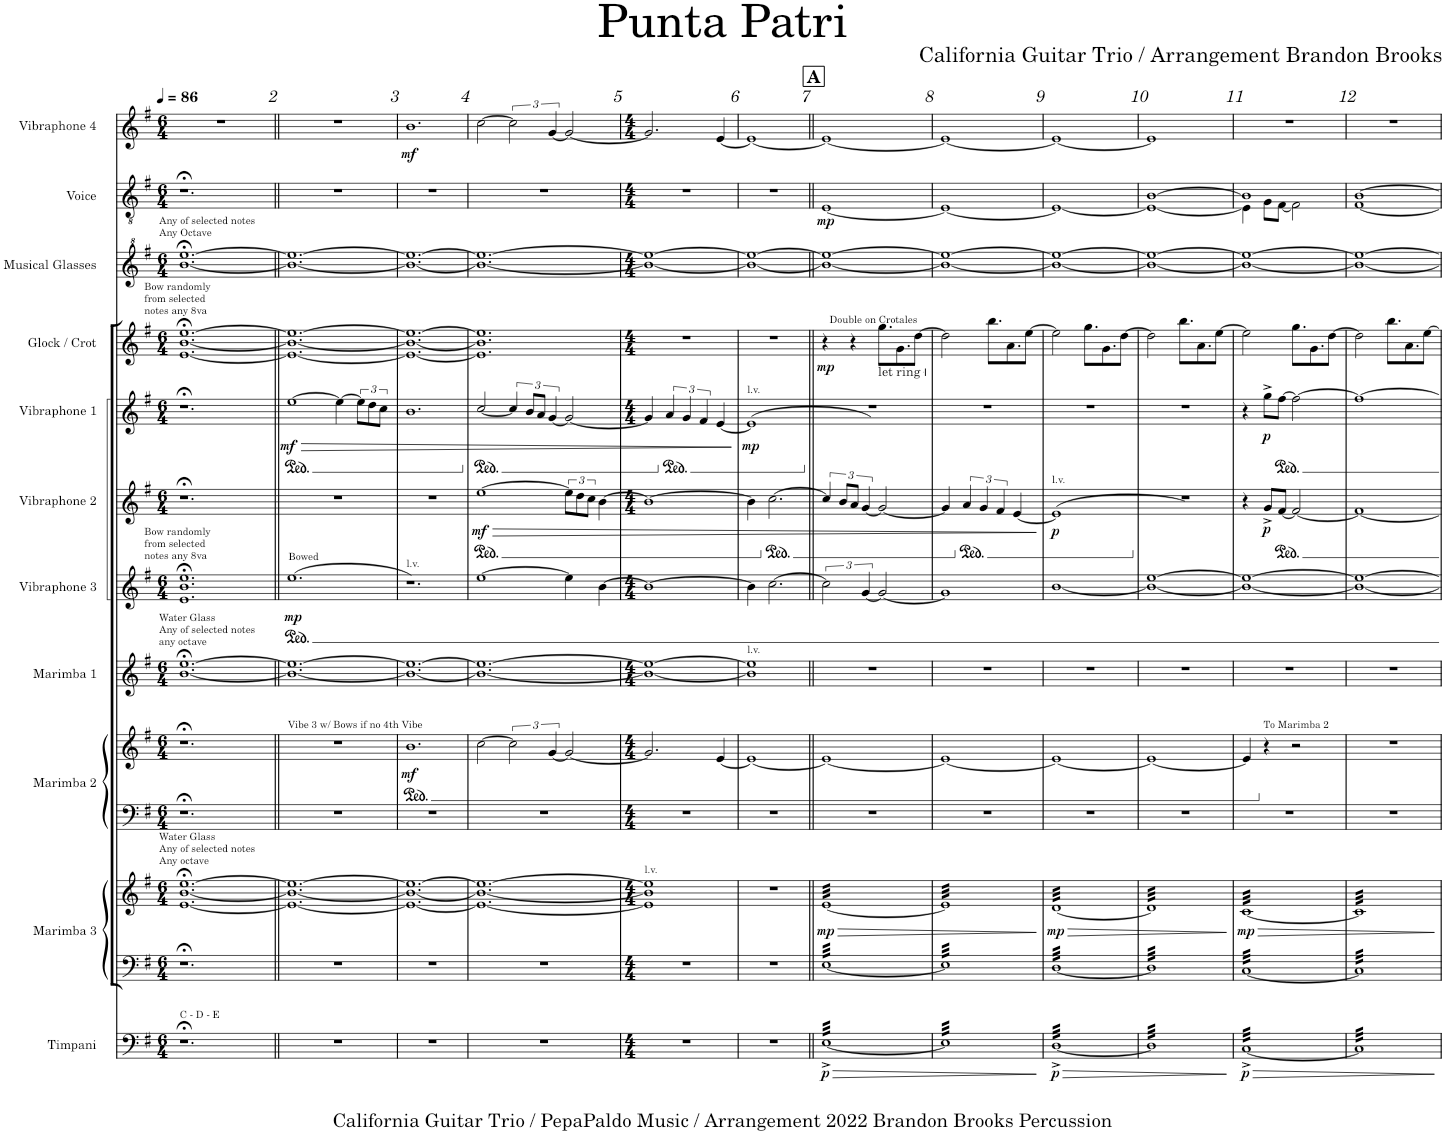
**kern	**dynam	**kern	**kern	**dynam	**kern	**kern	**dynam	**kern	**kern	**dynam	**kern	**dynam	**kern	**dynam	**kern	**dynam	**kern	**kern	**dynam	**kern	**dynam
*part11	*part11	*part10	*part10	*part10	*part9	*part9	*part9	*part8	*part7	*part7	*part6	*part6	*part5	*part5	*part4	*part4	*part3	*part2	*part2	*part1	*part1
*staff13	*staff13	*staff12	*staff11	*staff11/12	*staff10	*staff9	*staff9/10	*staff8	*staff7	*staff7	*staff6	*staff6	*staff5	*staff5	*staff4	*staff4	*staff3	*staff2	*staff2	*staff1	*staff1
*I"Timpani	*	*I"Marimba 3	*	*	*I"Marimba 2	*	*	*I"Marimba 1	*I"Vibraphone 3	*	*I"Vibraphone 2	*	*I"Vibraphone 1	*	*I"Glock / Crot	*	*I"Musical Glasses	*I"Voice	*	*I"Vibraphone 4	*
*I'Timp.	*	*I'Mrm. 3	*	*	*I'Mrm. 2	*	*	*I'Mrm. 1	*I'Vib. 3	*	*I'Vib. 2	*	*I'Vib. 1	*	*I'Glock / Crot	*	*I'Mu. Gla.	*I'V.	*	*I'Vib. 4	*
*clefF4	*	*clefF4	*clefG2	*	*clefF4	*clefG2	*	*clefG2	*clefG2	*	*clefG2	*	*clefG2	*	*clefG2	*	*clefG^2	*clefGv2	*	*clefG2	*
*	*	*	*	*	*	*	*	*	*	*	*	*	*	*	*Trd-14c-24	*	*	*	*	*	*
*k[f#]	*	*k[f#]	*k[f#]	*	*k[f#]	*k[f#]	*	*k[f#]	*k[f#]	*	*k[f#]	*	*k[f#]	*	*k[f#]	*	*k[f#]	*k[f#]	*	*k[f#]	*
*M6/4	*	*M6/4	*M6/4	*	*M6/4	*M6/4	*	*M6/4	*M6/4	*	*M6/4	*	*M6/4	*	*M6/4	*	*M6/4	*M6/4	*	*M6/4	*
*MM86	*	*MM86	*MM86	*	*MM86	*MM86	*	*MM86	*MM86	*	*MM86	*	*MM86	*	*MM86	*	*MM86	*MM86	*	*MM86	*
=1	=1	=1	=1	=1	=1	=1	=1	=1	=1	=1	=1	=1	=1	=1	=1	=1	=1	=1	=1	=1	=1
!	!	!	!	!	!	!	!	!	!	!	!	!	!	!	!	!	!LO:TX:a:t=Any of selected notes	!	!	!	!
!	!	!	!	!	!	!	!	!	!	!	!	!	!	!	!	!	!LO:TX:a:t=Any Octave	!	!	!	!
!	!	!	!	!	!	!	!	!	!	!	!	!	!	!	!LO:TX:a:t=Bow randomly	!	!	!	!	!	!
!	!	!	!	!	!	!	!	!	!	!	!	!	!	!	!LO:TX:a:t=from selected	!	!	!	!	!	!
!	!	!	!	!	!	!	!	!	!	!	!	!	!	!	!LO:TX:a:t=notes any 8va	!	!	!	!	!	!
!	!	!	!	!	!	!	!	!	!LO:TX:a:t=Bow randomly	!	!	!	!	!	!	!	!	!	!	!	!
!	!	!	!	!	!	!	!	!	!LO:TX:a:t=from selected	!	!	!	!	!	!	!	!	!	!	!	!
!	!	!	!	!	!	!	!	!	!LO:TX:a:t=notes any 8va	!	!	!	!	!	!	!	!	!	!	!	!
!	!	!	!	!	!	!	!	!LO:TX:a:t=Water Glass	!	!	!	!	!	!	!	!	!	!	!	!	!
!	!	!	!	!	!	!	!	!LO:TX:a:t=Any of selected notes	!	!	!	!	!	!	!	!	!	!	!	!	!
!	!	!	!	!	!	!	!	!LO:TX:a:t=any octave	!	!	!	!	!	!	!	!	!	!	!	!	!
!	!	!	!LO:TX:a:t=Water Glass	!	!	!	!	!	!	!	!	!	!	!	!	!	!	!	!	!	!
!	!	!	!LO:TX:a:t=Any of selected notes	!	!	!	!	!	!	!	!	!	!	!	!	!	!	!	!	!	!
!	!	!	!LO:TX:a:t=Any octave	!	!	!	!	!	!	!	!	!	!	!	!	!	!	!	!	!	!
!LO:TX:a:t=C - D - E	!	!	!	!	!	!	!	!	!	!	!	!	!	!	!	!	!	!	!	!	!
1.r;<	.	1.r;<	[1.e;< [1.b;< [1.ee;<	.	1.r;<	1.r;<	.	[1.b;< [1.ee;<	1.e;< 1.b;< 1.ee;<	.	1.r;<	.	1.r;<	.	[1.e;< [1.b;< [1.ee;<	.	[1.bb;< [1.eee;<	1.r;<	.	1.r	.
=2||	=2||	=2||	=2||	=2||	=2||	=2||	=2||	=2||	=2||	=2||	=2||	=2||	=2||	=2||	=2||	=2||	=2||	=2||	=2||	=2||	=2||
*	*	*	*	*	*	*	*	*	*	*	*	*	*ped	*	*	*	*	*	*	*	*
!	!	!	!	!	!	!	!	!	!LO:TX:a:t=Bowed	!	!	!	!	!	!	!	!	!	!	!	!
!	!	!	!	!	!	!LO:TX:a:t=Vibe 3 w/ Bows if no 4th Vibe	!	!	!	!	!	!	!	!	!	!	!	!	!	!	!
!	!	!	!	!	!	!	!	!	!	!LO:DY:b	!	!	!	!LO:DY:b	!	!	!	!	!	!	!
1.r	.	1.r	1.e_ 1.b_ 1.ee_	.	1.r	1.r	.	1.b_ 1.ee_	(>1.ee	mp	1.r	.	[1ee	mf	1.e_ 1.b_ 1.ee_	.	1.bb_ 1.eee_	1.r	.	1.r	.
!	!	!	!	!	!	!	!	!	!	!	!	!	!	!LO:HP:b	!	!	!	!	!	!	!
.	.	.	.	.	.	.	.	.	.	.	.	.	4ee\_	>	.	.	.	.	.	.	.
.	.	.	.	.	.	.	.	.	.	.	.	.	12ee\L]	.	.	.	.	.	.	.	.
.	.	.	.	.	.	.	.	.	.	.	.	.	12dd\	.	.	.	.	.	.	.	.
.	.	.	.	.	.	.	.	.	.	.	.	.	12cc\J	.	.	.	.	.	.	.	.
=3	=3	=3	=3	=3	=3	=3	=3	=3	=3	=3	=3	=3	=3	=3	=3	=3	=3	=3	=3	=3	=3
!	!	!	!	!	!	!	!	!	!LO:TX:a:t=l.v.	!	!	!	!	!	!	!	!	!	!	!	!
!	!	!	!	!	!	!	!LO:DY:b	!	!	!	!	!	!	!	!	!	!	!	!	!	!LO:DY:b
1.r	.	1.r	1.e_ 1.b_ 1.ee_	.	1.r	1.b	mf	1.b_ 1.ee_	1.r)	.	1.r	.	1.b	.	1.e_ 1.b_ 1.ee_	.	1.bb_ 1.eee_	1.r	.	1.b	mf
=4	=4	=4	=4	=4	=4	=4	=4	=4	=4	=4	=4	=4	=4	=4	=4	=4	=4	=4	=4	=4	=4
*	*	*	*	*	*	*	*	*	*	*	*	*	*Xped	*	*	*	*	*	*	*	*
*	*	*	*	*	*	*	*	*	*	*	*	*	*ped	*	*	*	*	*	*	*	*
!	!	!	!	!	!	!	!	!	!	!	!	!LO:DY:b	!	!	!	!	!	!	!	!	!
1.r	.	1.r	1.e_ 1.b_ 1.ee_	.	1.r	[2cc\	.	1.b_ 1.ee_	[1ee	.	[1ee	mf	[2cc/	.	1.e] 1.b] 1.ee]	.	1.bb_ 1.eee_	1.r	.	[2cc\	.
.	.	.	.	.	.	3cc\]	.	.	.	.	.	.	6cc/]	.	.	.	.	.	.	3cc\]	.
.	.	.	.	.	.	.	.	.	.	.	.	.	12b/L	.	.	.	.	.	.	.	.
.	.	.	.	.	.	.	.	.	.	.	.	.	12a/J	.	.	.	.	.	.	.	.
.	.	.	.	.	.	[6g/	.	.	.	.	.	.	[6g/	.	.	.	.	.	.	[6g/	.
!	!	!	!	!	!	!	!	!	!	!	!	!LO:HP:b	!	!	!	!	!	!	!	!	!
.	.	.	.	.	.	2g/_	.	.	4ee\]	.	12ee\L]	>	2g/_	.	.	.	.	.	.	2g/_	.
.	.	.	.	.	.	.	.	.	.	.	12dd\	.	.	.	.	.	.	.	.	.	.
.	.	.	.	.	.	.	.	.	.	.	12cc\J	.	.	.	.	.	.	.	.	.	.
.	.	.	.	.	.	.	.	.	[4b\	.	[4b\	.	.	.	.	.	.	.	.	.	.
=5	=5	=5	=5	=5	=5	=5	=5	=5	=5	=5	=5	=5	=5	=5	=5	=5	=5	=5	=5	=5	=5
*M4/4	*	*M4/4	*M4/4	*	*M4/4	*M4/4	*	*M4/4	*M4/4	*	*M4/4	*	*M4/4	*	*M4/4	*	*M4/4	*M4/4	*	*M4/4	*
!	!	!	!LO:TX:a:t=l.v.	!	!	!	!	!	!	!	!	!	!	!	!	!	!	!	!	!	!
1r	.	1r	1e] 1b] 1ee]	.	1r	2.g/]	.	1b_ 1ee_	1b_	.	1b_	.	4g/]	.	1r	.	1bb_ 1eee_	1r	.	2.g/]	.
*	*	*	*	*	*	*	*	*	*	*	*	*	*Xped	*	*	*	*	*	*	*	*
*	*	*	*	*	*	*	*	*	*	*	*	*	*ped	*	*	*	*	*	*	*	*
.	.	.	.	.	.	.	.	.	.	.	.	.	6a/	.	.	.	.	.	.	.	.
.	.	.	.	.	.	.	.	.	.	.	.	.	6g/	.	.	.	.	.	.	.	.
.	.	.	.	.	.	.	.	.	.	.	.	.	6f#/	.	.	.	.	.	.	.	.
.	.	.	.	.	.	[4e/	.	.	.	.	.	.	[4e/	.	.	.	.	.	.	[4e/	.
.	.	.	.	.	.	.	.	.	.	.	.	.	.	]	.	.	.	.	.	.	.
=6	=6	=6	=6	=6	=6	=6	=6	=6	=6	=6	=6	=6	=6	=6	=6	=6	=6	=6	=6	=6	=6
!	!	!	!	!	!	!	!	!	!	!	!	!	!LO:TX:a:t=l.v.	!	!	!	!	!	!	!	!
!	!	!	!	!	!	!	!	!LO:TX:a:t=l.v.	!	!	!	!	!	!	!	!	!	!	!	!	!
!	!	!	!	!	!	!	!	!	!	!	!	!	!	!LO:DY:b	!	!	!	!	!	!	!
1r	.	1r	1r	.	1r	1e_	.	1b] 1ee]	4b\]	.	4b\]	.	(>1e]	mp	1r	.	1bb_ 1eee_	1r	.	1e_	.
.	.	.	.	.	.	.	.	.	[2.cc\	.	[2.cc\	.	.	.	.	.	.	.	.	.	.
!!LO:REH:place=s1:a:B:cj:fs=14:t=A
=7||	=7||	=7||	=7||	=7||	=7||	=7||	=7||	=7||	=7||	=7||	=7||	=7||	=7||	=7||	=7||	=7||	=7||	=7||	=7||	=7||	=7||
!	!LO:HP:b	!	!	!LO:HP:b	!	!	!	!	!	!	!	!	!	!	!	!	!	!	!	!	!
*	*	*	*	*	*	*	*	*	*	*	*	*	*Xped	*	*	*	*	*	*	*	*
*	*	*	*	*	*	*	*	*	*	*	*	*	*	*	*	*	*	*^	*	*	*
!	!LO:DY:n=1:b	!	!	!LO:DY:n=1:b	!	!	!	!	!	!	!	!	!	!	!	!LO:DY:b	!	!	!	!LO:DY:b	!	!
*tremolo	*	*	*	*	*	*	*	*	*	*	*	*	*	*	*	*	*	*	*	*	*	*
*	*	*tremolo	*	*	*	*	*	*	*	*	*	*	*	*	*	*	*	*	*	*	*	*
*	*	*	*tremolo	*	*	*	*	*	*	*	*	*	*	*	*	*	*	*	*	*	*	*
[32E^LLL	> p	[32ELLL	[32eLLL	> mp	1r	1e_	.	1r	3cc\]	.	6cc/]	.	1r)	.	4r	mp	1bb_ 1eee_	1ryy	[1E	mp	1e_	.
32E^	.	32E	32e	.	.	.	.	.	.	.	.	.	.	.	.	.	.	.	.	.	.	.
32E^	.	32E	32e	.	.	.	.	.	.	.	.	.	.	.	.	.	.	.	.	.	.	.
32E^	.	32E	32e	.	.	.	.	.	.	.	.	.	.	.	.	.	.	.	.	.	.	.
32E^	.	32E	32e	.	.	.	.	.	.	.	.	.	.	.	.	.	.	.	.	.	.	.
32E^	.	32E	32e	.	.	.	.	.	.	.	.	.	.	.	.	.	.	.	.	.	.	.
.	.	.	.	.	.	.	.	.	.	.	12b/L	.	.	.	.	.	.	.	.	.	.	.
32E^	.	32E	32e	.	.	.	.	.	.	.	.	.	.	.	.	.	.	.	.	.	.	.
32E^	.	32E	32e	.	.	.	.	.	.	.	.	.	.	.	.	.	.	.	.	.	.	.
32E^	.	32E	32e	.	.	.	.	.	.	.	12a/J	.	.	.	4r	.	.	.	.	.	.	.
32E^	.	32E	32e	.	.	.	.	.	.	.	.	.	.	.	.	.	.	.	.	.	.	.
32E^	.	32E	32e	.	.	.	.	.	.	.	.	.	.	.	.	.	.	.	.	.	.	.
.	.	.	.	.	.	.	.	.	[6g/	.	[6g/	.	.	.	.	.	.	.	.	.	.	.
32E^	.	32E	32e	.	.	.	.	.	.	.	.	.	.	.	.	.	.	.	.	.	.	.
32E^	.	32E	32e	.	.	.	.	.	.	.	.	.	.	.	.	.	.	.	.	.	.	.
32E^	.	32E	32e	.	.	.	.	.	.	.	.	.	.	.	.	.	.	.	.	.	.	.
32E^	.	32E	32e	.	.	.	.	.	.	.	.	.	.	.	.	.	.	.	.	.	.	.
32E^	.	32E	32e	.	.	.	.	.	.	.	.	.	.	.	.	.	.	.	.	.	.	.
!	!	!	!	!	!	!	!	!	!	!	!	!	!	!	!LO:TX:a:t=Double on Crotales	!	!	!	!	!	!	!
!	!	!	!	!	!	!	!	!	!	!	!	!	!	!	!LO:TX:b:t=let ring	!	!	!	!	!	!	!
32E^	.	32E	32e	.	.	.	.	.	2g/_	.	2g/_	.	.	.	8.gg\L	.	.	.	.	.	.	.
32E^	.	32E	32e	.	.	.	.	.	.	.	.	.	.	.	.	.	.	.	.	.	.	.
32E^	.	32E	32e	.	.	.	.	.	.	.	.	.	.	.	.	.	.	.	.	.	.	.
32E^	.	32E	32e	.	.	.	.	.	.	.	.	.	.	.	.	.	.	.	.	.	.	.
32E^	.	32E	32e	.	.	.	.	.	.	.	.	.	.	.	.	.	.	.	.	.	.	.
32E^	.	32E	32e	.	.	.	.	.	.	.	.	.	.	.	.	.	.	.	.	.	.	.
32E^	.	32E	32e	.	.	.	.	.	.	.	.	.	.	.	8.g\	.	.	.	.	.	.	.
32E^	.	32E	32e	.	.	.	.	.	.	.	.	.	.	.	.	.	.	.	.	.	.	.
32E^	.	32E	32e	.	.	.	.	.	.	.	.	.	.	.	.	.	.	.	.	.	.	.
32E^	.	32E	32e	.	.	.	.	.	.	.	.	.	.	.	.	.	.	.	.	.	.	.
32E^	.	32E	32e	.	.	.	.	.	.	.	.	.	.	.	.	.	.	.	.	.	.	.
32E^	.	32E	32e	.	.	.	.	.	.	.	.	.	.	.	.	.	.	.	.	.	.	.
32E^	.	32E	32e	.	.	.	.	.	.	.	.	.	.	.	[8dd\J	.	.	.	.	.	.	.
32E^	.	32E	32e	.	.	.	.	.	.	.	.	.	.	.	.	.	.	.	.	.	.	.
32E^	.	32E	32e	.	.	.	.	.	.	.	.	.	.	.	.	.	.	.	.	.	.	.
32E^JJJ	.	32EJJJ	32eJJJ	.	.	.	.	.	.	.	.	.	.	.	.	.	.	.	.	.	.	.
=8	=8	=8	=8	=8	=8	=8	=8	=8	=8	=8	=8	=8	=8	=8	=8	=8	=8	=8	=8	=8	=8	=8
32E]LLL	.	32E]LLL	32e]LLL	.	1r	1e_	.	1r	1g]	.	4g/]	.	1r	.	2dd\]	.	1bb_ 1eee_	1ryy	1E_	.	1e_	.
32E	.	32E	32e	.	.	.	.	.	.	.	.	.	.	.	.	.	.	.	.	.	.	.
32E	.	32E	32e	.	.	.	.	.	.	.	.	.	.	.	.	.	.	.	.	.	.	.
32E	.	32E	32e	.	.	.	.	.	.	.	.	.	.	.	.	.	.	.	.	.	.	.
32E	.	32E	32e	.	.	.	.	.	.	.	.	.	.	.	.	.	.	.	.	.	.	.
32E	.	32E	32e	.	.	.	.	.	.	.	.	.	.	.	.	.	.	.	.	.	.	.
32E	.	32E	32e	.	.	.	.	.	.	.	.	.	.	.	.	.	.	.	.	.	.	.
32E	.	32E	32e	.	.	.	.	.	.	.	.	.	.	.	.	.	.	.	.	.	.	.
32E	.	32E	32e	.	.	.	.	.	.	.	6a/	.	.	.	.	.	.	.	.	.	.	.
32E	.	32E	32e	.	.	.	.	.	.	.	.	.	.	.	.	.	.	.	.	.	.	.
32E	.	32E	32e	.	.	.	.	.	.	.	.	.	.	.	.	.	.	.	.	.	.	.
32E	.	32E	32e	.	.	.	.	.	.	.	.	.	.	.	.	.	.	.	.	.	.	.
32E	.	32E	32e	.	.	.	.	.	.	.	.	.	.	.	.	.	.	.	.	.	.	.
32E	.	32E	32e	.	.	.	.	.	.	.	.	.	.	.	.	.	.	.	.	.	.	.
.	.	.	.	.	.	.	.	.	.	.	6g/	.	.	.	.	.	.	.	.	.	.	.
32E	.	32E	32e	.	.	.	.	.	.	.	.	.	.	.	.	.	.	.	.	.	.	.
32E	.	32E	32e	.	.	.	.	.	.	.	.	.	.	.	.	.	.	.	.	.	.	.
32E	.	32E	32e	.	.	.	.	.	.	.	.	.	.	.	8.bb\L	.	.	.	.	.	.	.
32E	.	32E	32e	.	.	.	.	.	.	.	.	.	.	.	.	.	.	.	.	.	.	.
32E	.	32E	32e	.	.	.	.	.	.	.	.	.	.	.	.	.	.	.	.	.	.	.
.	.	.	.	.	.	.	.	.	.	.	6f#/	.	.	.	.	.	.	.	.	.	.	.
32E	.	32E	32e	.	.	.	.	.	.	.	.	.	.	.	.	.	.	.	.	.	.	.
32E	.	32E	32e	.	.	.	.	.	.	.	.	.	.	.	.	.	.	.	.	.	.	.
32E	.	32E	32e	.	.	.	.	.	.	.	.	.	.	.	.	.	.	.	.	.	.	.
32E	.	32E	32e	.	.	.	.	.	.	.	.	.	.	.	8.a\	.	.	.	.	.	.	.
32E	.	32E	32e	.	.	.	.	.	.	.	.	.	.	.	.	.	.	.	.	.	.	.
32E	.	32E	32e	.	.	.	.	.	.	.	[4e/	.	.	.	.	.	.	.	.	.	.	.
32E	.	32E	32e	.	.	.	.	.	.	.	.	.	.	.	.	.	.	.	.	.	.	.
32E	.	32E	32e	.	.	.	.	.	.	.	.	.	.	.	.	.	.	.	.	.	.	.
32E	.	32E	32e	.	.	.	.	.	.	.	.	.	.	.	.	.	.	.	.	.	.	.
32E	.	32E	32e	.	.	.	.	.	.	.	.	.	.	.	[8ee\J	.	.	.	.	.	.	.
32E	.	32E	32e	.	.	.	.	.	.	.	.	.	.	.	.	.	.	.	.	.	.	.
32E	.	32E	32e	.	.	.	.	.	.	.	.	.	.	.	.	.	.	.	.	.	.	.
32EJJJ	.	32EJJJ	32eJJJ	.	.	.	.	.	.	.	.	.	.	.	.	.	.	.	.	.	.	.
*	*	*	*	*	*	*	*	*	*	*	*	*	*	*	*	*	*	*v	*v	*	*	*
.	]	.	.	]	.	.	.	.	.	.	.	]	.	.	.	.	.	.	.	.	.
=9	=9	=9	=9	=9	=9	=9	=9	=9	=9	=9	=9	=9	=9	=9	=9	=9	=9	=9	=9	=9	=9
!	!	!	!	!	!	!	!	!	!	!	!LO:TX:a:t=l.v.	!	!	!	!	!	!	!	!	!	!
!	!LO:HP:b	!	!	!LO:HP:b	!	!	!	!	!	!	!	!	!	!	!	!	!	!	!	!	!
*	*	*	*	*	*	*	*	*	*	*	*	*	*	*	*	*	*	*^	*	*	*
!	!LO:DY:n=1:b	!	!	!LO:DY:n=1:b	!	!	!	!	!	!	!	!LO:DY:b	!	!	!	!	!	!	!	!	!	!
[32D^LLL	> p	[32DLLL	[32dLLL	> mp	1r	1e_	.	1r	[<1b	.	(>1e]	p	1r	.	2ee\]	.	1bb_ 1eee_	1ryy	1E_	.	1e_	.
32D^	.	32D	32d	.	.	.	.	.	.	.	.	.	.	.	.	.	.	.	.	.	.	.
32D^	.	32D	32d	.	.	.	.	.	.	.	.	.	.	.	.	.	.	.	.	.	.	.
32D^	.	32D	32d	.	.	.	.	.	.	.	.	.	.	.	.	.	.	.	.	.	.	.
32D^	.	32D	32d	.	.	.	.	.	.	.	.	.	.	.	.	.	.	.	.	.	.	.
32D^	.	32D	32d	.	.	.	.	.	.	.	.	.	.	.	.	.	.	.	.	.	.	.
32D^	.	32D	32d	.	.	.	.	.	.	.	.	.	.	.	.	.	.	.	.	.	.	.
32D^	.	32D	32d	.	.	.	.	.	.	.	.	.	.	.	.	.	.	.	.	.	.	.
32D^	.	32D	32d	.	.	.	.	.	.	.	.	.	.	.	.	.	.	.	.	.	.	.
32D^	.	32D	32d	.	.	.	.	.	.	.	.	.	.	.	.	.	.	.	.	.	.	.
32D^	.	32D	32d	.	.	.	.	.	.	.	.	.	.	.	.	.	.	.	.	.	.	.
32D^	.	32D	32d	.	.	.	.	.	.	.	.	.	.	.	.	.	.	.	.	.	.	.
32D^	.	32D	32d	.	.	.	.	.	.	.	.	.	.	.	.	.	.	.	.	.	.	.
32D^	.	32D	32d	.	.	.	.	.	.	.	.	.	.	.	.	.	.	.	.	.	.	.
32D^	.	32D	32d	.	.	.	.	.	.	.	.	.	.	.	.	.	.	.	.	.	.	.
32D^	.	32D	32d	.	.	.	.	.	.	.	.	.	.	.	.	.	.	.	.	.	.	.
32D^	.	32D	32d	.	.	.	.	.	.	.	.	.	.	.	8.gg\L	.	.	.	.	.	.	.
32D^	.	32D	32d	.	.	.	.	.	.	.	.	.	.	.	.	.	.	.	.	.	.	.
32D^	.	32D	32d	.	.	.	.	.	.	.	.	.	.	.	.	.	.	.	.	.	.	.
32D^	.	32D	32d	.	.	.	.	.	.	.	.	.	.	.	.	.	.	.	.	.	.	.
32D^	.	32D	32d	.	.	.	.	.	.	.	.	.	.	.	.	.	.	.	.	.	.	.
32D^	.	32D	32d	.	.	.	.	.	.	.	.	.	.	.	.	.	.	.	.	.	.	.
32D^	.	32D	32d	.	.	.	.	.	.	.	.	.	.	.	8.g\	.	.	.	.	.	.	.
32D^	.	32D	32d	.	.	.	.	.	.	.	.	.	.	.	.	.	.	.	.	.	.	.
32D^	.	32D	32d	.	.	.	.	.	.	.	.	.	.	.	.	.	.	.	.	.	.	.
32D^	.	32D	32d	.	.	.	.	.	.	.	.	.	.	.	.	.	.	.	.	.	.	.
32D^	.	32D	32d	.	.	.	.	.	.	.	.	.	.	.	.	.	.	.	.	.	.	.
32D^	.	32D	32d	.	.	.	.	.	.	.	.	.	.	.	.	.	.	.	.	.	.	.
32D^	.	32D	32d	.	.	.	.	.	.	.	.	.	.	.	[8dd\J	.	.	.	.	.	.	.
32D^	.	32D	32d	.	.	.	.	.	.	.	.	.	.	.	.	.	.	.	.	.	.	.
32D^	.	32D	32d	.	.	.	.	.	.	.	.	.	.	.	.	.	.	.	.	.	.	.
32D^JJJ	.	32DJJJ	32dJJJ	.	.	.	.	.	.	.	.	.	.	.	.	.	.	.	.	.	.	.
=10	=10	=10	=10	=10	=10	=10	=10	=10	=10	=10	=10	=10	=10	=10	=10	=10	=10	=10	=10	=10	=10	=10
32D]LLL	.	32D]LLL	32d]LLL	.	1r	1e_	.	1r	1b_ [1ee	.	1r)	.	1r	.	2dd\]	.	1bb_ 1eee_	1ryy	1E_ [>1B	.	1e]	.
32D	.	32D	32d	.	.	.	.	.	.	.	.	.	.	.	.	.	.	.	.	.	.	.
32D	.	32D	32d	.	.	.	.	.	.	.	.	.	.	.	.	.	.	.	.	.	.	.
32D	.	32D	32d	.	.	.	.	.	.	.	.	.	.	.	.	.	.	.	.	.	.	.
32D	.	32D	32d	.	.	.	.	.	.	.	.	.	.	.	.	.	.	.	.	.	.	.
32D	.	32D	32d	.	.	.	.	.	.	.	.	.	.	.	.	.	.	.	.	.	.	.
32D	.	32D	32d	.	.	.	.	.	.	.	.	.	.	.	.	.	.	.	.	.	.	.
32D	.	32D	32d	.	.	.	.	.	.	.	.	.	.	.	.	.	.	.	.	.	.	.
32D	.	32D	32d	.	.	.	.	.	.	.	.	.	.	.	.	.	.	.	.	.	.	.
32D	.	32D	32d	.	.	.	.	.	.	.	.	.	.	.	.	.	.	.	.	.	.	.
32D	.	32D	32d	.	.	.	.	.	.	.	.	.	.	.	.	.	.	.	.	.	.	.
32D	.	32D	32d	.	.	.	.	.	.	.	.	.	.	.	.	.	.	.	.	.	.	.
32D	.	32D	32d	.	.	.	.	.	.	.	.	.	.	.	.	.	.	.	.	.	.	.
32D	.	32D	32d	.	.	.	.	.	.	.	.	.	.	.	.	.	.	.	.	.	.	.
32D	.	32D	32d	.	.	.	.	.	.	.	.	.	.	.	.	.	.	.	.	.	.	.
32D	.	32D	32d	.	.	.	.	.	.	.	.	.	.	.	.	.	.	.	.	.	.	.
32D	.	32D	32d	.	.	.	.	.	.	.	.	.	.	.	8.bb\L	.	.	.	.	.	.	.
32D	.	32D	32d	.	.	.	.	.	.	.	.	.	.	.	.	.	.	.	.	.	.	.
32D	.	32D	32d	.	.	.	.	.	.	.	.	.	.	.	.	.	.	.	.	.	.	.
32D	.	32D	32d	.	.	.	.	.	.	.	.	.	.	.	.	.	.	.	.	.	.	.
32D	.	32D	32d	.	.	.	.	.	.	.	.	.	.	.	.	.	.	.	.	.	.	.
32D	.	32D	32d	.	.	.	.	.	.	.	.	.	.	.	.	.	.	.	.	.	.	.
32D	.	32D	32d	.	.	.	.	.	.	.	.	.	.	.	8.a\	.	.	.	.	.	.	.
32D	.	32D	32d	.	.	.	.	.	.	.	.	.	.	.	.	.	.	.	.	.	.	.
32D	.	32D	32d	.	.	.	.	.	.	.	.	.	.	.	.	.	.	.	.	.	.	.
32D	.	32D	32d	.	.	.	.	.	.	.	.	.	.	.	.	.	.	.	.	.	.	.
32D	.	32D	32d	.	.	.	.	.	.	.	.	.	.	.	.	.	.	.	.	.	.	.
32D	.	32D	32d	.	.	.	.	.	.	.	.	.	.	.	.	.	.	.	.	.	.	.
32D	.	32D	32d	.	.	.	.	.	.	.	.	.	.	.	[8ee\J	.	.	.	.	.	.	.
32D	.	32D	32d	.	.	.	.	.	.	.	.	.	.	.	.	.	.	.	.	.	.	.
32D	.	32D	32d	.	.	.	.	.	.	.	.	.	.	.	.	.	.	.	.	.	.	.
32DJJJ	.	32DJJJ	32dJJJ	.	.	.	.	.	.	.	.	.	.	.	.	.	.	.	.	.	.	.
*	*	*	*	*	*	*	*	*	*	*	*	*	*	*	*	*	*	*v	*v	*	*	*
.	]	.	.	]	.	.	.	.	.	.	.	.	.	.	.	.	.	.	.	.	.
=11	=11	=11	=11	=11	=11	=11	=11	=11	=11	=11	=11	=11	=11	=11	=11	=11	=11	=11	=11	=11	=11
!	!LO:HP:b	!	!	!LO:HP:b	!	!	!	!	!	!	!	!	!	!	!	!	!	!	!	!	!
*	*	*	*	*	*	*	*	*	*	*	*	*	*	*	*	*	*	*^	*	*	*
!	!LO:DY:n=1:b	!	!	!LO:DY:n=1:b	!	!	!	!	!	!	!	!	!	!	!	!	!	!	!	!	!	!
[32C^LLL	> p	[32CLLL	[32cLLL	> mp	1r	4e/]	.	1r	1b_ 1ee_	.	4r	.	4r	.	2ee\]	.	1bb_ 1eee_	1B]	4E\]	.	1r	.
32C^	.	32C	32c	.	.	.	.	.	.	.	.	.	.	.	.	.	.	.	.	.	.	.
32C^	.	32C	32c	.	.	.	.	.	.	.	.	.	.	.	.	.	.	.	.	.	.	.
32C^	.	32C	32c	.	.	.	.	.	.	.	.	.	.	.	.	.	.	.	.	.	.	.
32C^	.	32C	32c	.	.	.	.	.	.	.	.	.	.	.	.	.	.	.	.	.	.	.
32C^	.	32C	32c	.	.	.	.	.	.	.	.	.	.	.	.	.	.	.	.	.	.	.
32C^	.	32C	32c	.	.	.	.	.	.	.	.	.	.	.	.	.	.	.	.	.	.	.
32C^	.	32C	32c	.	.	.	.	.	.	.	.	.	.	.	.	.	.	.	.	.	.	.
!	!	!	!	!	!	!LO:TX:a:t=To Marimba 2	!	!	!	!	!	!	!	!	!	!	!	!	!	!	!	!
!	!	!	!	!	!	!	!	!	!	!	!	!LO:DY:b	!	!LO:DY:b	!	!	!	!	!	!	!	!
32C^	.	32C	32c	.	.	4r	.	.	.	.	8g^/L	p	8gg^\L	p	.	.	.	.	8G\L	.	.	.
32C^	.	32C	32c	.	.	.	.	.	.	.	.	.	.	.	.	.	.	.	.	.	.	.
32C^	.	32C	32c	.	.	.	.	.	.	.	.	.	.	.	.	.	.	.	.	.	.	.
32C^	.	32C	32c	.	.	.	.	.	.	.	.	.	.	.	.	.	.	.	.	.	.	.
32C^	.	32C	32c	.	.	.	.	.	.	.	[8f#/J	.	[8ff#\J	.	.	.	.	.	[8F#\J	.	.	.
32C^	.	32C	32c	.	.	.	.	.	.	.	.	.	.	.	.	.	.	.	.	.	.	.
32C^	.	32C	32c	.	.	.	.	.	.	.	.	.	.	.	.	.	.	.	.	.	.	.
32C^	.	32C	32c	.	.	.	.	.	.	.	.	.	.	.	.	.	.	.	.	.	.	.
32C^	.	32C	32c	.	.	2r	.	.	.	.	2f#/_	.	2ff#\_	.	8.gg\L	.	.	.	2F#\]	.	.	.
32C^	.	32C	32c	.	.	.	.	.	.	.	.	.	.	.	.	.	.	.	.	.	.	.
32C^	.	32C	32c	.	.	.	.	.	.	.	.	.	.	.	.	.	.	.	.	.	.	.
32C^	.	32C	32c	.	.	.	.	.	.	.	.	.	.	.	.	.	.	.	.	.	.	.
32C^	.	32C	32c	.	.	.	.	.	.	.	.	.	.	.	.	.	.	.	.	.	.	.
32C^	.	32C	32c	.	.	.	.	.	.	.	.	.	.	.	.	.	.	.	.	.	.	.
32C^	.	32C	32c	.	.	.	.	.	.	.	.	.	.	.	8.g\	.	.	.	.	.	.	.
32C^	.	32C	32c	.	.	.	.	.	.	.	.	.	.	.	.	.	.	.	.	.	.	.
32C^	.	32C	32c	.	.	.	.	.	.	.	.	.	.	.	.	.	.	.	.	.	.	.
32C^	.	32C	32c	.	.	.	.	.	.	.	.	.	.	.	.	.	.	.	.	.	.	.
32C^	.	32C	32c	.	.	.	.	.	.	.	.	.	.	.	.	.	.	.	.	.	.	.
32C^	.	32C	32c	.	.	.	.	.	.	.	.	.	.	.	.	.	.	.	.	.	.	.
32C^	.	32C	32c	.	.	.	.	.	.	.	.	.	.	.	[8dd\J	.	.	.	.	.	.	.
32C^	.	32C	32c	.	.	.	.	.	.	.	.	.	.	.	.	.	.	.	.	.	.	.
32C^	.	32C	32c	.	.	.	.	.	.	.	.	.	.	.	.	.	.	.	.	.	.	.
32C^JJJ	.	32CJJJ	32cJJJ	.	.	.	.	.	.	.	.	.	.	.	.	.	.	.	.	.	.	.
=12	=12	=12	=12	=12	=12	=12	=12	=12	=12	=12	=12	=12	=12	=12	=12	=12	=12	=12	=12	=12	=12	=12
32C]LLL	.	32C]LLL	32c]LLL	.	1r	1r	.	1r	1b_ 1ee_	.	1f#_	.	1ff#_	.	2dd\]	.	1bb_ 1eee_	[1B	[1F#	.	1r	.
32C	.	32C	32c	.	.	.	.	.	.	.	.	.	.	.	.	.	.	.	.	.	.	.
32C	.	32C	32c	.	.	.	.	.	.	.	.	.	.	.	.	.	.	.	.	.	.	.
32C	.	32C	32c	.	.	.	.	.	.	.	.	.	.	.	.	.	.	.	.	.	.	.
32C	.	32C	32c	.	.	.	.	.	.	.	.	.	.	.	.	.	.	.	.	.	.	.
32C	.	32C	32c	.	.	.	.	.	.	.	.	.	.	.	.	.	.	.	.	.	.	.
32C	.	32C	32c	.	.	.	.	.	.	.	.	.	.	.	.	.	.	.	.	.	.	.
32C	.	32C	32c	.	.	.	.	.	.	.	.	.	.	.	.	.	.	.	.	.	.	.
32C	.	32C	32c	.	.	.	.	.	.	.	.	.	.	.	.	.	.	.	.	.	.	.
32C	.	32C	32c	.	.	.	.	.	.	.	.	.	.	.	.	.	.	.	.	.	.	.
32C	.	32C	32c	.	.	.	.	.	.	.	.	.	.	.	.	.	.	.	.	.	.	.
32C	.	32C	32c	.	.	.	.	.	.	.	.	.	.	.	.	.	.	.	.	.	.	.
32C	.	32C	32c	.	.	.	.	.	.	.	.	.	.	.	.	.	.	.	.	.	.	.
32C	.	32C	32c	.	.	.	.	.	.	.	.	.	.	.	.	.	.	.	.	.	.	.
32C	.	32C	32c	.	.	.	.	.	.	.	.	.	.	.	.	.	.	.	.	.	.	.
32C	.	32C	32c	.	.	.	.	.	.	.	.	.	.	.	.	.	.	.	.	.	.	.
32C	.	32C	32c	.	.	.	.	.	.	.	.	.	.	.	8.bb\L	.	.	.	.	.	.	.
32C	.	32C	32c	.	.	.	.	.	.	.	.	.	.	.	.	.	.	.	.	.	.	.
32C	.	32C	32c	.	.	.	.	.	.	.	.	.	.	.	.	.	.	.	.	.	.	.
32C	.	32C	32c	.	.	.	.	.	.	.	.	.	.	.	.	.	.	.	.	.	.	.
32C	.	32C	32c	.	.	.	.	.	.	.	.	.	.	.	.	.	.	.	.	.	.	.
32C	.	32C	32c	.	.	.	.	.	.	.	.	.	.	.	.	.	.	.	.	.	.	.
32C	.	32C	32c	.	.	.	.	.	.	.	.	.	.	.	8.a\	.	.	.	.	.	.	.
32C	.	32C	32c	.	.	.	.	.	.	.	.	.	.	.	.	.	.	.	.	.	.	.
32C	.	32C	32c	.	.	.	.	.	.	.	.	.	.	.	.	.	.	.	.	.	.	.
32C	.	32C	32c	.	.	.	.	.	.	.	.	.	.	.	.	.	.	.	.	.	.	.
32C	.	32C	32c	.	.	.	.	.	.	.	.	.	.	.	.	.	.	.	.	.	.	.
32C	.	32C	32c	.	.	.	.	.	.	.	.	.	.	.	.	.	.	.	.	.	.	.
32C	.	32C	32c	.	.	.	.	.	.	.	.	.	.	.	[8ee\J	.	.	.	.	.	.	.
32C	.	32C	32c	.	.	.	.	.	.	.	.	.	.	.	.	.	.	.	.	.	.	.
32C	.	32C	32c	.	.	.	.	.	.	.	.	.	.	.	.	.	.	.	.	.	.	.
32CJJJ	.	32CJJJ	32cJJJ	.	.	.	.	.	.	.	.	.	.	.	.	.	.	.	.	.	.	.
*	*	*	*Xtremolo	*	*	*	*	*	*	*	*	*	*	*	*	*	*	*	*	*	*	*
*	*	*Xtremolo	*	*	*	*	*	*	*	*	*	*	*	*	*	*	*	*	*	*	*	*
*Xtremolo	*	*	*	*	*	*	*	*	*	*	*	*	*	*	*	*	*	*	*	*	*	*
*	*	*	*	*	*	*	*	*	*	*	*	*	*	*	*	*	*	*v	*v	*	*	*
.	]	.	.	]	.	.	.	.	.	.	.	.	.	.	.	.	.	.	.	.	.
=	=	=	=	=	=	=	=	=	=	=	=	=	=	=	=	=	=	=	=	=	=
*-	*-	*-	*-	*-	*-	*-	*-	*-	*-	*-	*-	*-	*-	*-	*-	*-	*-	*-	*-	*-	*-
